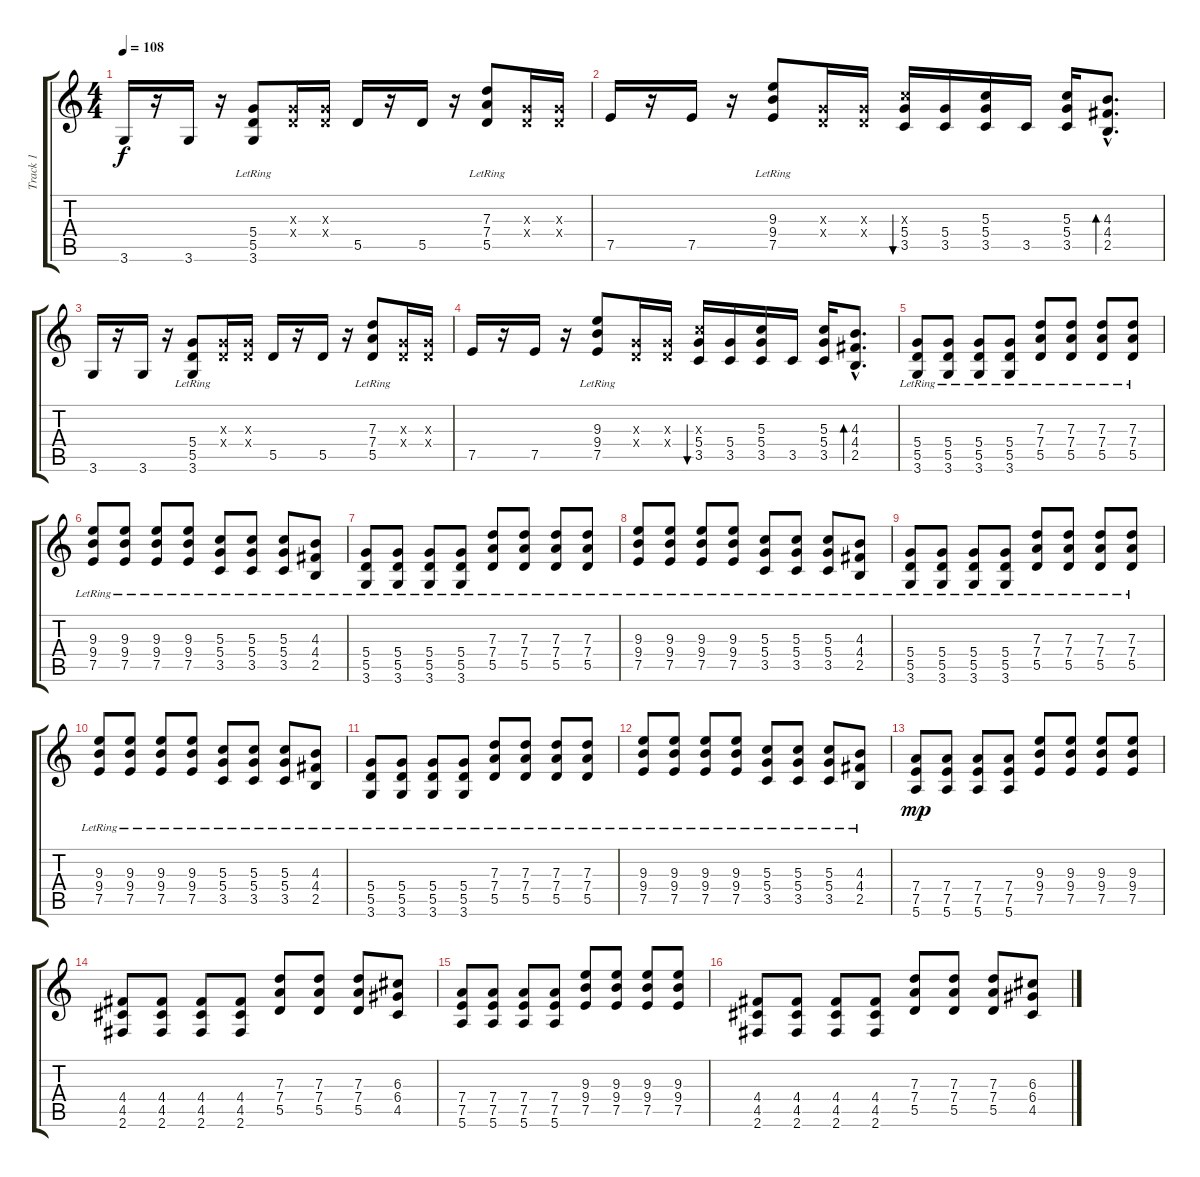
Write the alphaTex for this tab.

\track ("Track 1" "Track 1") {instrument distortionguitar}
\staff {score tabs}
\tuning (E4 B3 G3 D3 A2 E2) {hide}
\ts (4 4)
\tempo 108
\clef g2
\ks c
3.6.16{dy f} r.16 3.6.16 r.16 (5.4{lr} 5.5 3.6).8 (0.3{x} 0.4{x}).16 (0.3{x} 0.4{x}).16 5.5.16 r.16 5.5.16 r.16 (7.3 7.4{lr} 5.5).8 (0.3{x} 0.4{x}).16 (0.3{x} 0.4{x}).16 |
7.5.16 r.16 7.5.16 r.16 (9.3 9.4{lr} 7.5).8 (0.3{x} 0.4{x}).16 (0.3{x} 0.4{x}).16 (5.3{x} 5.4 3.5).16{bu 60} (5.4 3.5).16 (5.3 5.4 3.5).16 3.5.16 (5.3 5.4 3.5).16 (4.3{hac} 4.4{hac} 2.5{hac}).8{d bd 60} |
3.6.16 r.16 3.6.16 r.16 (5.4{lr} 5.5 3.6).8 (0.3{x} 0.4{x}).16 (0.3{x} 0.4{x}).16 5.5.16 r.16 5.5.16 r.16 (7.3 7.4{lr} 5.5).8 (0.3{x} 0.4{x}).16 (0.3{x} 0.4{x}).16 |
7.5.16 r.16 7.5.16 r.16 (9.3 9.4{lr} 7.5).8 (0.3{x} 0.4{x}).16 (0.3{x} 0.4{x}).16 (5.3{x} 5.4 3.5).16{bu 60} (5.4 3.5).16 (5.3 5.4 3.5).16 3.5.16 (5.3 5.4 3.5).16 (4.3{hac} 4.4{hac} 2.5{hac}).8{d bd 60} |
(5.4{lr} 5.5 3.6).8 (5.4{lr} 5.5 3.6).8 (5.4{lr} 5.5 3.6).8 (5.4{lr} 5.5 3.6).8 (7.3 7.4{lr} 5.5).8 (7.3 7.4{lr} 5.5).8 (7.3 7.4{lr} 5.5).8 (7.3 7.4{lr} 5.5).8 |
(9.3 9.4{lr} 7.5).8 (9.3 9.4{lr} 7.5).8 (9.3 9.4{lr} 7.5).8 (9.3 9.4{lr} 7.5).8 (5.3 5.4{lr} 3.5).8 (5.3 5.4{lr} 3.5).8 (5.3 5.4{lr} 3.5).8 (4.3 4.4{lr} 2.5).8 |
(5.4{lr} 5.5 3.6).8 (5.4{lr} 5.5 3.6).8 (5.4{lr} 5.5 3.6).8 (5.4{lr} 5.5 3.6).8 (7.3 7.4{lr} 5.5).8 (7.3 7.4{lr} 5.5).8 (7.3 7.4{lr} 5.5).8 (7.3 7.4{lr} 5.5).8 |
(9.3 9.4{lr} 7.5).8 (9.3 9.4{lr} 7.5).8 (9.3 9.4{lr} 7.5).8 (9.3 9.4{lr} 7.5).8 (5.3 5.4{lr} 3.5).8 (5.3 5.4{lr} 3.5).8 (5.3 5.4{lr} 3.5).8 (4.3 4.4{lr} 2.5).8 |
(5.4{lr} 5.5 3.6).8 (5.4{lr} 5.5 3.6).8 (5.4{lr} 5.5 3.6).8 (5.4{lr} 5.5 3.6).8 (7.3 7.4{lr} 5.5).8 (7.3 7.4{lr} 5.5).8 (7.3 7.4{lr} 5.5).8 (7.3 7.4{lr} 5.5).8 |
(9.3 9.4{lr} 7.5).8 (9.3 9.4{lr} 7.5).8 (9.3 9.4{lr} 7.5).8 (9.3 9.4{lr} 7.5).8 (5.3 5.4{lr} 3.5).8 (5.3 5.4{lr} 3.5).8 (5.3 5.4{lr} 3.5).8 (4.3 4.4{lr} 2.5).8 |
(5.4{lr} 5.5 3.6).8 (5.4{lr} 5.5 3.6).8 (5.4{lr} 5.5 3.6).8 (5.4{lr} 5.5 3.6).8 (7.3 7.4{lr} 5.5).8 (7.3 7.4{lr} 5.5).8 (7.3 7.4{lr} 5.5).8 (7.3 7.4{lr} 5.5).8 |
(9.3 9.4{lr} 7.5).8 (9.3 9.4{lr} 7.5).8 (9.3 9.4{lr} 7.5).8 (9.3 9.4{lr} 7.5).8 (5.3 5.4{lr} 3.5).8 (5.3 5.4{lr} 3.5).8 (5.3 5.4{lr} 3.5).8 (4.3 4.4{lr} 2.5).8 |
(7.4 7.5 5.6).8{dy mp} (7.4 7.5 5.6).8 (7.4 7.5 5.6).8 (7.4 7.5 5.6).8 (9.3 9.4 7.5).8 (9.3 9.4 7.5).8 (9.3 9.4 7.5).8 (9.3 9.4 7.5).8 |
(4.4 4.5 2.6).8 (4.4 4.5 2.6).8 (4.4 4.5 2.6).8 (4.4 4.5 2.6).8 (7.3 7.4 5.5).8 (7.3 7.4 5.5).8 (7.3 7.4 5.5).8 (6.3 6.4 4.5).8 |
(7.4 7.5 5.6).8 (7.4 7.5 5.6).8 (7.4 7.5 5.6).8 (7.4 7.5 5.6).8 (9.3 9.4 7.5).8 (9.3 9.4 7.5).8 (9.3 9.4 7.5).8 (9.3 9.4 7.5).8 |
(4.4 4.5 2.6).8 (4.4 4.5 2.6).8 (4.4 4.5 2.6).8 (4.4 4.5 2.6).8 (7.3 7.4 5.5).8 (7.3 7.4 5.5).8 (7.3 7.4 5.5).8 (6.3 6.4 4.5).8
